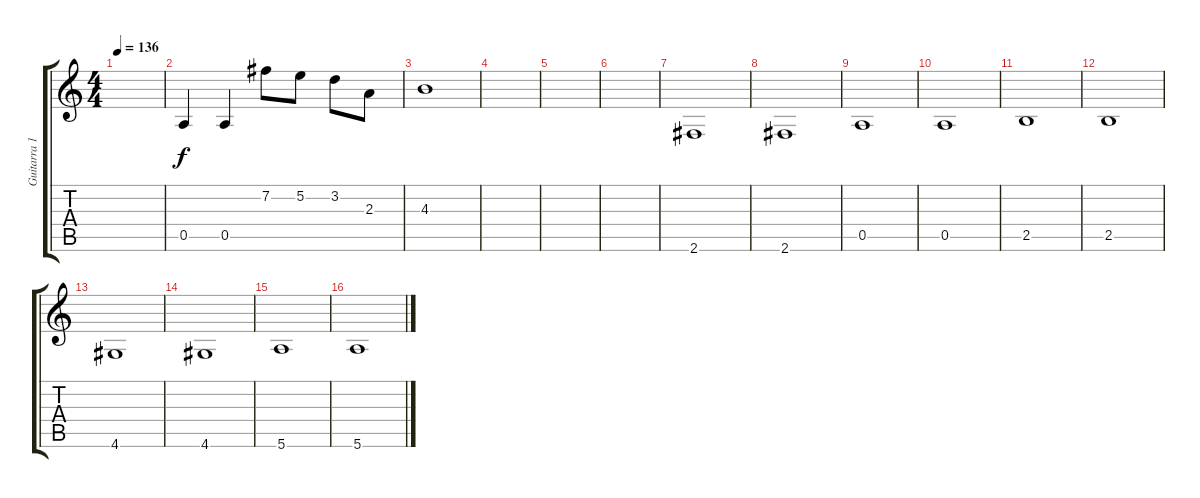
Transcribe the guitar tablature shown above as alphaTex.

\track ("Guitarra 1" "Guitarra 1") {instrument distortionguitar}
\staff {score tabs}
\tuning (E4 B3 G3 D3 A2 E2) {hide}
\ts (4 4)
\tempo 136
\clef g2
\ks c
|
0.5.4 0.5.4 7.2.8 5.2.8 3.2.8 2.3.8 |
4.3.1 |
|
|
|
2.6.1 |
2.6.1 |
0.5.1 |
0.5.1 |
2.5.1 |
2.5.1 |
4.6.1 |
4.6.1 |
5.6.1 |
5.6.1
